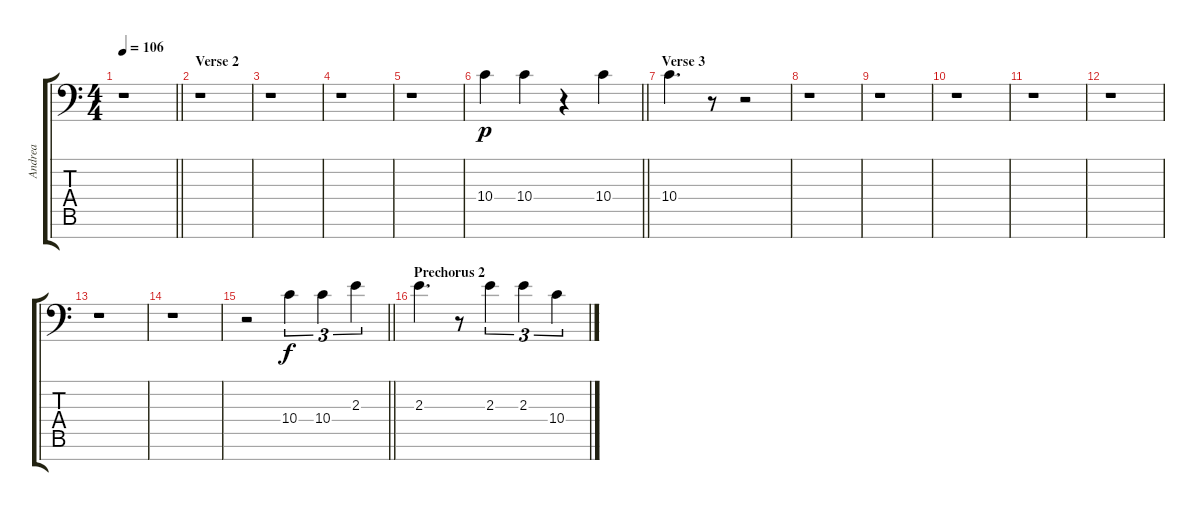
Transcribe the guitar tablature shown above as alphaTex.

\track ("Andrea" "Andrea") {instrument flute}
\staff {score tabs}
\tuning (D6 D5 D4 D3 D2 D1 D0) {hide}
\ts (4 4)
\tempo 106
\clef f4
\barLineRight lightlight
\ks c
r.1{dy f} |
\section ("" "Verse 2")
r.1 |
r.1 |
r.1 |
r.1 |
\barLineRight lightlight
10.4.4{dy p} 10.4.4 r.4 10.4.4 |
\section ("" "Verse 3")
10.4.4{d} r.8 r.2 |
r.1 |
r.1 |
r.1 |
r.1 |
r.1 |
r.1 |
r.1 |
\barLineRight lightlight
r.2 10.4.4{tu (3 2) dy f} 10.4.4{tu (3 2)} 2.3.4{tu (3 2)} |
\section ("" "Prechorus 2")
2.3.4{d} r.8 2.3.4{tu (3 2)} 2.3.4{tu (3 2)} 10.4.4{tu (3 2)}
